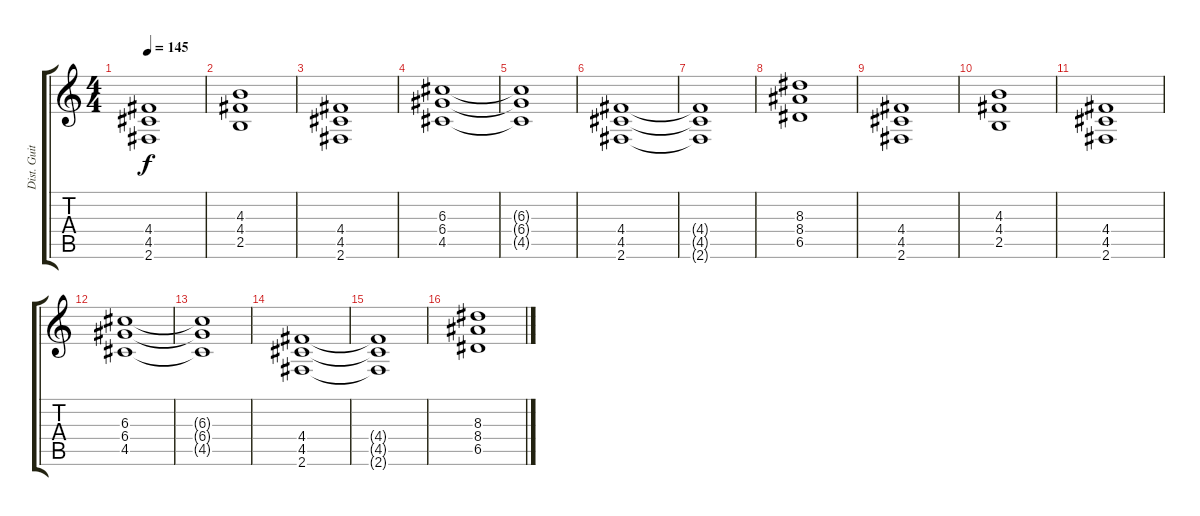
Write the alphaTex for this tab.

\track ("Dist. Guitar 2" "Dist. Guit") {instrument distortionguitar}
\staff {score tabs}
\tuning (E4 B3 G3 D3 A2 E2) {hide}
\ts (4 4)
\tempo 145
\clef g2
\ks c
(4.4 4.5 2.6).1{dy f} |
(4.3 4.4 2.5).1 |
(4.4 4.5 2.6).1 |
(6.3 6.4 4.5).1 |
(6.3{t} 6.4{t} 4.5{t}).1 |
(4.4 4.5 2.6).1 |
(4.4{t} 4.5{t} 2.6{t}).1 |
(8.3 8.4 6.5).1 |
(4.4 4.5 2.6).1 |
(4.3 4.4 2.5).1 |
(4.4 4.5 2.6).1 |
(6.3 6.4 4.5).1 |
(6.3{t} 6.4{t} 4.5{t}).1 |
(4.4 4.5 2.6).1 |
(4.4{t} 4.5{t} 2.6{t}).1 |
(8.3 8.4 6.5).1
